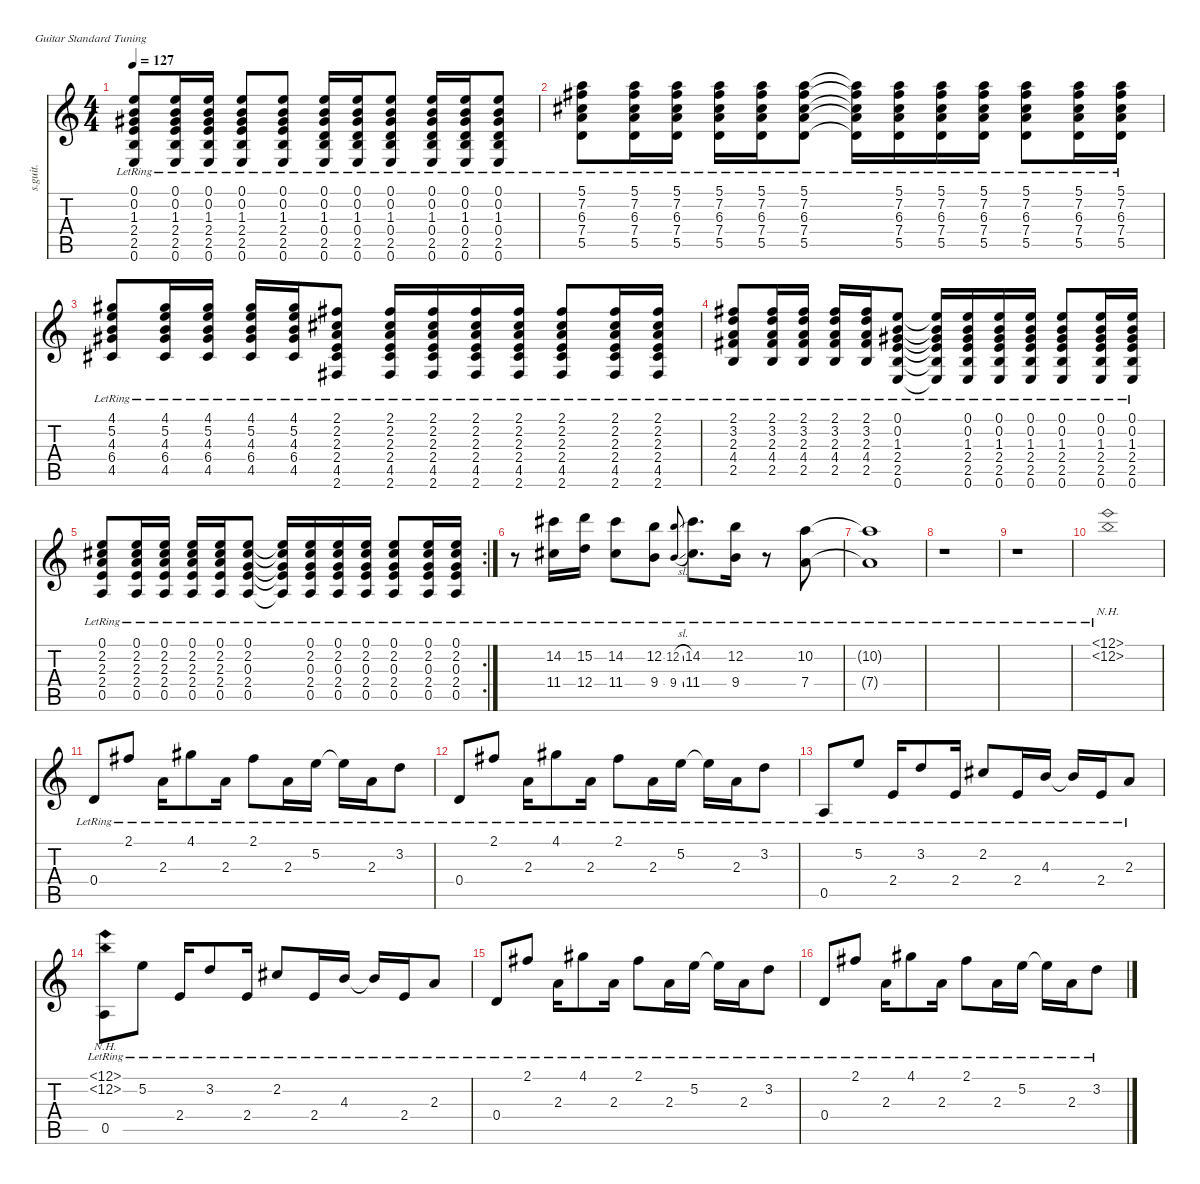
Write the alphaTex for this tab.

\defaultSystemsLayout 4
\hideDynamics
\bracketExtendMode nobrackets
\track ("吉他 2" "s.guit.") {instrument acousticguitarsteel}
\staff {score tabs}
\tuning (E4 B3 G3 D3 A2 E2)
\ts (4 4)
\tempo 127
\clef g2
\ks c
(0.1{lr} 0.2{lr} 1.3{lr acc #} 2.4{lr} 2.5{lr} 0.6{lr}).8{dy f beam Up} (0.1{lr} 0.2{lr} 1.3{lr acc #} 2.4{lr} 2.5{lr} 0.6{lr}).16{beam Up} (0.1{lr} 0.2{lr} 1.3{lr acc #} 2.4{lr} 2.5{lr} 0.6{lr}).16{beam Up} (0.1{lr} 0.2{lr} 1.3{lr acc #} 2.4{lr} 2.5{lr} 0.6{lr}).8{beam Up} (0.1{lr} 0.2{lr} 1.3{lr acc #} 2.4{lr} 2.5{lr} 0.6{lr}).8{beam Up} (0.1{lr} 0.2{lr} 1.3{lr acc #} 0.4{lr} 2.5{lr} 0.6{lr}).16{beam Up} (0.1{lr} 0.2{lr} 1.3{lr acc #} 0.4{lr} 2.5{lr} 0.6{lr}).16{beam Up} (0.1{lr} 0.2{lr} 1.3{lr acc #} 0.4{lr} 2.5{lr} 0.6{lr}).8{beam Up} (0.1{lr} 0.2{lr} 1.3{lr acc #} 0.4{lr} 2.5{lr} 0.6{lr}).16{beam Up} (0.1{lr} 0.2{lr} 1.3{lr acc #} 0.4{lr} 2.5{lr} 0.6{lr}).16{beam Up} (0.1{lr} 0.2{lr} 1.3{lr acc #} 0.4{lr} 2.5{lr} 0.6{lr}).8{beam Up} |
(5.1{lr} 7.2{lr acc #} 6.3{lr acc #} 7.4{lr} 5.5{lr}).8{beam Down} (5.1{lr} 7.2{lr acc #} 6.3{lr acc #} 7.4{lr} 5.5{lr}).16{beam Down} (5.1{lr} 7.2{lr acc #} 6.3{lr acc #} 7.4{lr} 5.5{lr}).16{beam Down} (5.1{lr} 7.2{lr acc #} 6.3{lr acc #} 7.4{lr} 5.5{lr}).16{beam Down} (5.1{lr} 7.2{lr acc #} 6.3{lr acc #} 7.4{lr} 5.5{lr}).16{beam Down} (5.1{lr} 7.2{lr acc #} 6.3{lr acc #} 7.4{lr} 5.5{lr}).8{beam Down} (5.1{lr t} 7.2{lr t acc #} 6.3{lr t acc #} 7.4{lr t} 5.5{lr t}).16{beam Down} (5.1{lr} 7.2{lr acc #} 6.3{lr acc #} 7.4{lr} 5.5{lr}).16{beam Down} (5.1{lr} 7.2{lr acc #} 6.3{lr acc #} 7.4{lr} 5.5{lr}).16{beam Down} (5.1{lr} 7.2{lr acc #} 6.3{lr acc #} 7.4{lr} 5.5{lr}).16{beam Down} (5.1{lr} 7.2{lr acc #} 6.3{lr acc #} 7.4{lr} 5.5{lr}).8{beam Down} (5.1{lr} 7.2{lr acc #} 6.3{lr acc #} 7.4{lr} 5.5{lr}).16{beam Down} (5.1{lr} 7.2{lr acc #} 6.3{lr acc #} 7.4{lr} 5.5{lr}).16{beam Down} |
(4.1{lr acc #} 5.2{lr} 4.3{lr} 6.4{lr acc #} 4.5{lr acc #}).8{beam Up} (4.1{lr acc #} 5.2{lr} 4.3{lr} 6.4{lr acc #} 4.5{lr acc #}).16{beam Up} (4.1{lr acc #} 5.2{lr} 4.3{lr} 6.4{lr acc #} 4.5{lr acc #}).16{beam Up} (4.1{lr acc #} 5.2{lr} 4.3{lr} 6.4{lr acc #} 4.5{lr acc #}).16{beam Up} (4.1{lr acc #} 5.2{lr} 4.3{lr} 6.4{lr acc #} 4.5{lr acc #}).16{beam Up} (2.1{lr acc #} 2.2{lr acc #} 2.3{lr} 2.4{lr} 4.5{lr acc #} 2.6{lr acc #}).8{beam Up} (2.1{lr acc #} 2.2{lr acc #} 2.3{lr} 2.4{lr} 4.5{lr acc #} 2.6{lr acc #}).16{beam Up} (2.1{lr acc #} 2.2{lr acc #} 2.3{lr} 2.4{lr} 4.5{lr acc #} 2.6{lr acc #}).16{beam Up} (2.1{lr acc #} 2.2{lr acc #} 2.3{lr} 2.4{lr} 4.5{lr acc #} 2.6{lr acc #}).16{beam Up} (2.1{lr acc #} 2.2{lr acc #} 2.3{lr} 2.4{lr} 4.5{lr acc #} 2.6{lr acc #}).16{beam Up} (2.1{lr acc #} 2.2{lr acc #} 2.3{lr} 2.4{lr} 4.5{lr acc #} 2.6{lr acc #}).8{beam Up} (2.1{lr acc #} 2.2{lr acc #} 2.3{lr} 2.4{lr} 4.5{lr acc #} 2.6{lr acc #}).16{beam Up} (2.1{lr acc #} 2.2{lr acc #} 2.3{lr} 2.4{lr} 4.5{lr acc #} 2.6{lr acc #}).16{beam Up} |
(2.1{lr acc #} 3.2{lr} 2.3{lr} 4.4{lr acc #} 2.5{lr}).8{beam Up} (2.1{lr acc #} 3.2{lr} 2.3{lr} 4.4{lr acc #} 2.5{lr}).16{beam Up} (2.1{lr acc #} 3.2{lr} 2.3{lr} 4.4{lr acc #} 2.5{lr}).16{beam Up} (2.1{lr acc #} 3.2{lr} 2.3{lr} 4.4{lr acc #} 2.5{lr}).16{beam Up} (2.1{lr acc #} 3.2{lr} 2.3{lr} 4.4{lr acc #} 2.5{lr}).16{beam Up} (0.1{lr} 0.2{lr} 1.3{lr acc #} 2.4{lr} 2.5{lr} 0.6{lr}).8{beam Up} (0.1{lr t} 0.2{lr t} 1.3{lr t acc #} 2.4{lr t} 2.5{lr t} 0.6{lr t}).16{beam Up} (0.1{lr} 0.2{lr} 1.3{lr acc #} 2.4{lr} 2.5{lr} 0.6{lr}).16{beam Up} (0.1{lr} 0.2{lr} 1.3{lr acc #} 2.4{lr} 2.5{lr} 0.6{lr}).16{beam Up} (0.1{lr} 0.2{lr} 1.3{lr acc #} 2.4{lr} 2.5{lr} 0.6{lr}).16{beam Up} (0.1{lr} 0.2{lr} 1.3{lr acc #} 2.4{lr} 2.5{lr} 0.6{lr}).8{beam Up} (0.1{lr} 0.2{lr} 1.3{lr acc #} 2.4{lr} 2.5{lr} 0.6{lr}).16{beam Up} (0.1{lr} 0.2{lr} 1.3{lr acc #} 2.4{lr} 2.5{lr} 0.6{lr}).16{beam Up} |
\rc 2
(0.1{lr} 2.2{lr acc #} 2.3{lr} 2.4{lr} 0.5{lr}).8{beam Up} (0.1{lr} 2.2{lr acc #} 2.3{lr} 2.4{lr} 0.5{lr}).16{beam Up} (0.1{lr} 2.2{lr acc #} 2.3{lr} 2.4{lr} 0.5{lr}).16{beam Up} (0.1{lr} 2.2{lr acc #} 2.3{lr} 2.4{lr} 0.5{lr}).16{beam Up} (0.1{lr} 2.2{lr acc #} 2.3{lr} 2.4{lr} 0.5{lr}).16{beam Up} (0.1{lr} 2.2{lr acc #} 0.3{lr} 2.4{lr} 0.5{lr}).8{beam Up} (0.1{lr t} 2.2{lr t acc #} 0.3{lr t} 2.4{lr t} 0.5{lr t}).16{beam Up} (0.1{lr} 2.2{lr acc #} 0.3{lr} 2.4{lr} 0.5{lr}).16{beam Up} (0.1{lr} 2.2{lr acc #} 0.3{lr} 2.4{lr} 0.5{lr}).16{beam Up} (0.1{lr} 2.2{lr acc #} 0.3{lr} 2.4{lr} 0.5{lr}).16{beam Up} (0.1{lr} 2.2{lr acc #} 0.3{lr} 2.4{lr} 0.5{lr}).8{beam Up} (0.1{lr} 2.2{lr acc #} 0.3{lr} 2.4{lr} 0.5{lr}).16{beam Up} (0.1{lr} 2.2{lr acc #} 0.3{lr} 2.4{lr} 0.5{lr}).16{beam Up} |
r.8{beam Down} (14.2{lr acc #} 11.4{lr acc #}).16{beam Down} (15.2{lr} 12.4{lr}).16{beam Down} (14.2{lr acc #} 11.4{lr acc #}).8{beam Down} (12.2{lr} 9.4{lr}).8{beam Down} (12.2{sl lr} 9.4{sl lr}).8{gr onbeat dy mf beam Up} (14.2{lr acc #} 11.4{lr acc #}).8{d dy f beam Down} (12.2{lr} 9.4{lr}).16{beam Down} r.8{beam Down} (10.2{lr} 7.4{lr}).8{beam Down} |
(10.2{lr t} 7.4{lr t}).1{beam Down} |
r.1{beam Down} |
r.1{beam Down} |
(12.1{nh} 12.2{nh lr}).1{beam Down} |
0.4{lr}.8{beam Up} 2.1{lr acc #}.8{beam Up} 2.3{lr}.16{beam Down} 4.1{lr acc #}.8{beam Down} 2.3{lr}.16{beam Down} 2.1{lr acc #}.8{beam Down} 2.3{lr}.16{beam Down} 5.2{lr}.16{beam Down} 5.2{lr t}.16{beam Down} 2.3{lr}.16{beam Down} 3.2{lr}.8{beam Down} |
0.4{lr}.8{beam Up} 2.1{lr acc #}.8{beam Up} 2.3{lr}.16{beam Down} 4.1{lr acc #}.8{beam Down} 2.3{lr}.16{beam Down} 2.1{lr acc #}.8{beam Down} 2.3{lr}.16{beam Down} 5.2{lr}.16{beam Down} 5.2{lr t}.16{beam Down} 2.3{lr}.16{beam Down} 3.2{lr}.8{beam Down} |
0.5{lr}.8{beam Up} 5.2{lr}.8{beam Up} 2.4{lr}.16{beam Up} 3.2{lr}.8{beam Up} 2.4{lr}.16{beam Up} 2.2{lr acc #}.8{beam Up} 2.4{lr}.16{beam Up} 4.3{lr}.16{beam Up} 4.3{lr t}.16{beam Up} 2.4{lr}.16{beam Up} 2.3{lr}.8{beam Up} |
(12.1{nh} 12.2{nh} 0.5{lr}).8{beam Down} 5.2{lr}.8{beam Down} 2.4{lr}.16{beam Up} 3.2{lr}.8{beam Up} 2.4{lr}.16{beam Up} 2.2{lr acc #}.8{beam Up} 2.4{lr}.16{beam Up} 4.3{lr}.16{beam Up} 4.3{lr t}.16{beam Up} 2.4{lr}.16{beam Up} 2.3{lr}.8{beam Up} |
0.4{lr}.8{beam Up} 2.1{lr acc #}.8{beam Up} 2.3{lr}.16{beam Down} 4.1{lr acc #}.8{beam Down} 2.3{lr}.16{beam Down} 2.1{lr acc #}.8{beam Down} 2.3{lr}.16{beam Down} 5.2{lr}.16{beam Down} 5.2{lr t}.16{beam Down} 2.3{lr}.16{beam Down} 3.2{lr}.8{beam Down} |
0.4{lr}.8{beam Up} 2.1{lr acc #}.8{beam Up} 2.3{lr}.16{beam Down} 4.1{lr acc #}.8{beam Down} 2.3{lr}.16{beam Down} 2.1{lr acc #}.8{beam Down} 2.3{lr}.16{beam Down} 5.2{lr}.16{beam Down} 5.2{lr t}.16{beam Down} 2.3{lr}.16{beam Down} 3.2{lr}.8{beam Down}
